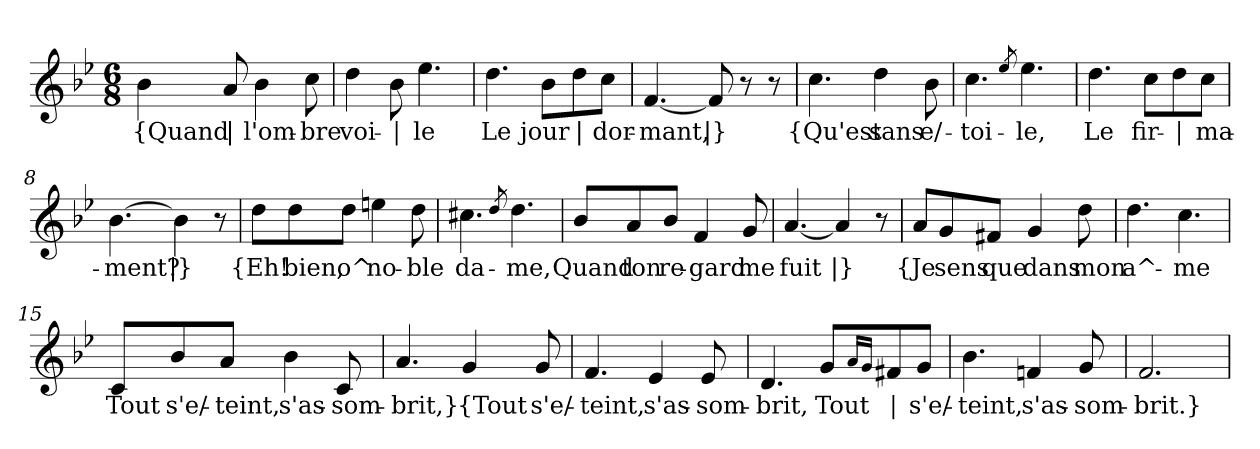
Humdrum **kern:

**kern	**text
*part1	*part1
*staff1	*staff1
*clefG2	*
*k[b-e-]	*
*M6/8	*
=1	=1
!	!LO:LY:b
4b-\	{Quand
!	!LO:LY:b
8a/	|
!	!LO:LY:b
4b-\	l'om-
!	!LO:LY:b
8cc\	-bre
=2	=2
!	!LO:LY:b
4dd\	voi-
!	!LO:LY:b
8b-\	|
!	!LO:LY:b
4.ee-\	-le
=3	=3
!	!LO:LY:b
4.dd\	Le
!	!LO:LY:b
8b-\L	jour
!	!LO:LY:b
8dd\	|
!	!LO:LY:b
8cc\J	dor-
=4	=4
!	!LO:LY:b
[4.f/	-mant,
!	!LO:LY:b
8f/]	|}
8r	.
8r	.
=5	=5
!	!LO:LY:b
4.cc\	{Qu'est
!	!LO:LY:b
4dd\	sans
!	!LO:LY:b
8b-\	e/-
=6	=6
!	!LO:LY:b
4.cc\	-toi-
8qee-/	.
!	!LO:LY:b
4.ee-\	-le,
=7	=7
!	!LO:LY:b
4.dd\	Le
!	!LO:LY:b
8cc\L	fir-
!	!LO:LY:b
8dd\	|
!	!LO:LY:b
8cc\J	-ma-
!!LO:LB:g=z
=8	=8
!	!LO:LY:b
[4.b-\	-ment?
!	!LO:LY:b
4b-\]	|}
8r	.
=9	=9
!	!LO:LY:b
8dd\L	{Eh!
!	!LO:LY:b
8dd\	bien,
!	!LO:LY:b
8dd\J	o^
!	!LO:LY:b
4een\	no-
!	!LO:LY:b
8dd\	-ble
=10	=10
!	!LO:LY:b
4.cc#X\	da-
8qdd/	.
!	!LO:LY:b
4.dd\	-me,
=11	=11
!	!LO:LY:b
8b-/L	Quand
!	!LO:LY:b
8a/	ton
!	!LO:LY:b
8b-/J	re-
!	!LO:LY:b
4f/	-gard
!	!LO:LY:b
8g/	me
=12	=12
!	!LO:LY:b
[4.a/	fuit
!	!LO:LY:b
4a/]	|}
8r	.
=13	=13
!	!LO:LY:b
8a/L	{Je
!	!LO:LY:b
8g/	sens
!	!LO:LY:b
8f#X/J	que
!	!LO:LY:b
4g/	dans
!	!LO:LY:b
8dd\	mon
!!LO:LB:g=z
=14	=14
!	!LO:LY:b
4.dd\	a^-
!	!LO:LY:b
4.cc\	-me
=15	=15
!	!LO:LY:b
8c/L	Tout
!	!LO:LY:b
8b-/	s'e/-
!	!LO:LY:b
8a/J	-teint,
!	!LO:LY:b
4b-\	s'as-
!	!LO:LY:b
8c/	-som-
=16	=16
!	!LO:LY:b
4.a/	-brit,}
!	!LO:LY:b
4g/	{Tout
!	!LO:LY:b
8g/	s'e/-
=17	=17
!	!LO:LY:b
4.f/	-teint,
!	!LO:LY:b
4e-/	s'as-
!	!LO:LY:b
8e-/	-som-
=18	=18
!	!LO:LY:b
4.d/	-brit,
!	!LO:LY:b
8g/L	Tout
16qa/LL	.
16qg/JJ	.
!	!LO:LY:b
8f#X/	|
!	!LO:LY:b
8g/J	s'e/-
!!LO:LB:g=z
=19	=19
!	!LO:LY:b
4.b-\	-teint,
!	!LO:LY:b
4fn/	s'as-
!	!LO:LY:b
8g/	-som-
=20	=20
!	!LO:LY:b
2.f/	-brit.}
=	=
*-	*-
